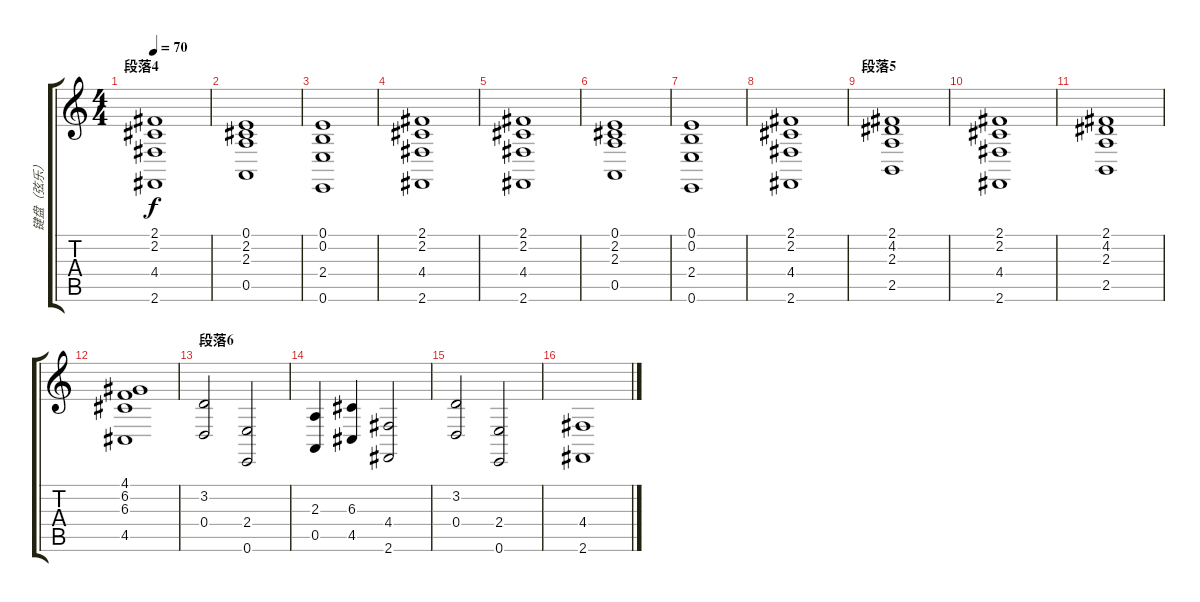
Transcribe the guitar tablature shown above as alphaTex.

\track ("键盘（弦乐）" "键盘（弦乐）") {instrument synthstrings1}
\staff {score tabs}
\tuning (E4 B3 G3 D3 A2 E2) {hide}
\ts (4 4)
\section ("" "段落4")
\tempo 70
\clef g2
\ks c
(2.1 2.2 4.4 2.6).1{dy f} |
(0.1 2.2 2.3 0.5).1 |
(0.1 0.2 2.4 0.6).1 |
(2.1 2.2 4.4 2.6).1 |
(2.1 2.2 4.4 2.6).1 |
(0.1 2.2 2.3 0.5).1 |
(0.1 0.2 2.4 0.6).1 |
(2.1 2.2 4.4 2.6).1 |
\section ("" "段落5")
(2.1 4.2 2.3 2.5).1 |
(2.1 2.2 4.4 2.6).1 |
(2.1 4.2 2.3 2.5).1 |
(4.1 6.2 6.3 4.5).1 |
\section ("" "段落6")
(3.2 0.4).2 (2.4 0.6).2 |
(2.3 0.5).4 (6.3 4.5).4 (4.4 2.6).2 |
(3.2 0.4).2 (2.4 0.6).2 |
(4.4 2.6).1
